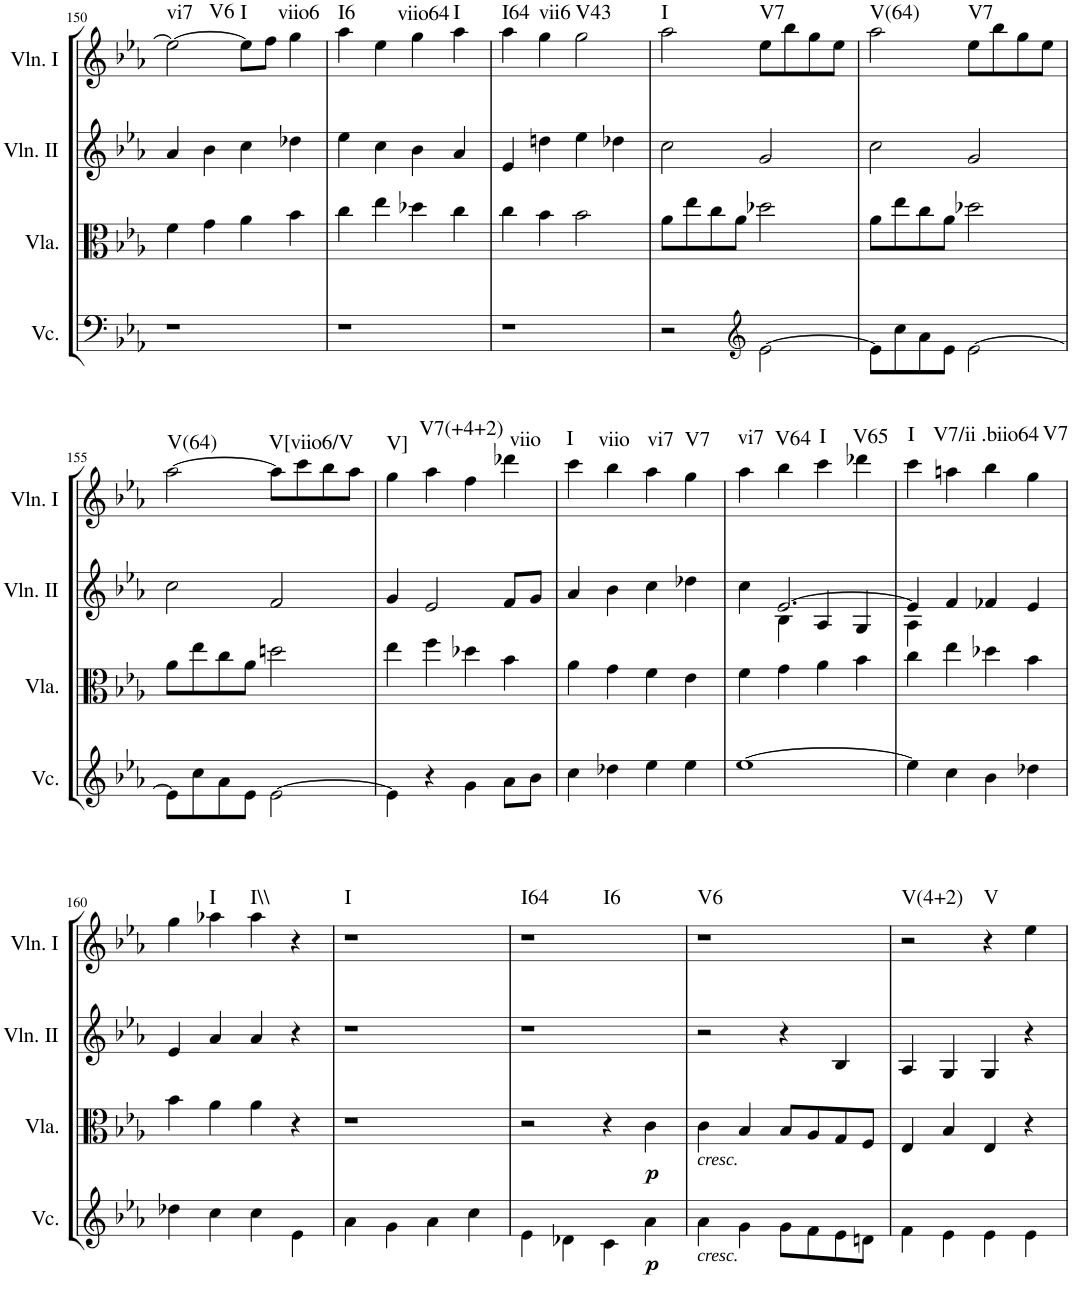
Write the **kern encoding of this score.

**kern	**dynam	**kern	**dynam	**kern	**kern	**harte
*part4	*part4	*part3	*part3	*part2	*part1	*part1
*staff4	*staff4	*staff3	*staff3	*staff2	*staff1	*
*I"Violoncello	*	*I"Viola	*	*I"Violin II	*I"Violin I	*
*I'Vc.	*	*I'Vla.	*	*I'Vln. II	*I'Vln. I	*
!!LO:PB:g=z
*clefF4	*	*clefC3	*	*clefG2	*clefG2	*
*k[b-e-a-]	*	*k[b-e-a-]	*	*k[b-e-a-]	*k[b-e-a-]	*
*M2/2	*	*M2/2	*	*M2/2	*M2/2	*
*met(c|)	*	*met(c|)	*	*met(c|)	*met(c|)	*
=150	=150	=150	=150	=150	=150	=150
!	!	!	!	!	!	!LO:H:kt=vi7
1r	.	4f\	.	4a-/	2ee-\_	N
.	.	4g\	.	4b-\	.	.
!	!	!	!	!	!	!LO:H:n=1:kt=V6
!	!	!	!	!	!	!LO:H:n=2:kt=I
.	.	4a-\	.	4cc\	8ee-\L]	N N
.	.	.	.	.	8ff\J	.
!	!	!	!	!	!	!LO:H:kt=viio6
.	.	4b-\	.	4dd-X\	4gg\	N
=151	=151	=151	=151	=151	=151	=151
!	!	!	!	!	!	!LO:H:kt=I6
1r	.	4cc\	.	4ee-\	4aa-\	N
.	.	4ee-\	.	4cc\	4ee-\	.
!	!	!	!	!	!	!LO:H:kt=viio64
.	.	4dd-X\	.	4b-\	4gg\	N
!	!	!	!	!	!	!LO:H:kt=I
.	.	4cc\	.	4a-/	4aa-\	N
=152	=152	=152	=152	=152	=152	=152
!	!	!	!	!	!	!LO:H:kt=I64
1r	.	4cc\	.	4e-/	4aa-\	N
!	!	!	!	!	!	!LO:H:kt=vii6
.	.	4b-\	.	4ddn\	4gg\	N
!	!	!	!	!	!	!LO:H:kt=V43
.	.	2b-\	.	4ee-\	2gg\	N
.	.	.	.	4dd-X\	.	.
=153	=153	=153	=153	=153	=153	=153
!	!	!	!	!	!	!LO:H:kt=I
2r	.	8a-\L	.	2cc\	2aa-\	N
.	.	8ee-\	.	.	.	.
.	.	8cc\	.	.	.	.
.	.	8a-\J	.	.	.	.
*clefG2	*	*	*	*	*	*
!	!	!	!	!	!	!LO:H:kt=V7
[2e-\	.	2dd-X\	.	2g/	8ee-\L	N
.	.	.	.	.	8bb-\	.
.	.	.	.	.	8gg\	.
.	.	.	.	.	8ee-\J	.
=154	=154	=154	=154	=154	=154	=154
!	!	!	!	!	!	!LO:H:kt=V(64)
8e-\L]	.	8a-\L	.	2cc\	2aa-\	N
8cc\	.	8ee-\	.	.	.	.
8a-\	.	8cc\	.	.	.	.
8e-\J	.	8a-\J	.	.	.	.
!	!	!	!	!	!	!LO:H:kt=V7
[2e-\	.	2dd-X\	.	2g/	8ee-\L	N
.	.	.	.	.	8bb-\	.
.	.	.	.	.	8gg\	.
.	.	.	.	.	8ee-\J	.
!!LO:LB:g=z
=155	=155	=155	=155	=155	=155	=155
!	!	!	!	!	!	!LO:H:kt=V(64)
8e-\L]	.	8a-\L	.	2cc\	[2aa-\	N
8cc\	.	8ee-\	.	.	.	.
8a-\	.	8cc\	.	.	.	.
8e-\J	.	8a-\J	.	.	.	.
!	!	!	!	!	!	!LO:H:kt=V[viio6/V
[2e-\	.	2ddn\	.	2f/	8aa-\L]	N
.	.	.	.	.	8ccc\	.
.	.	.	.	.	8bb-\	.
.	.	.	.	.	8aa-\J	.
=156	=156	=156	=156	=156	=156	=156
!	!	!	!	!	!	!LO:H:kt=V]
4e-\]	.	4ee-\	.	4g/	4gg\	N
!	!	!	!	!	!	!LO:H:kt=V7(+4+2)
4r	.	4ff\	.	2e-/	4aa-\	N
4g\	.	4dd-X\	.	.	4ff\	.
!	!	!	!	!	!	!LO:H:kt=viio
8a-\L	.	4b-\	.	8f/L	4ddd-X\	N
8b-\J	.	.	.	8g/J	.	.
=157	=157	=157	=157	=157	=157	=157
!	!	!	!	!	!	!LO:H:kt=I
4cc\	.	4a-\	.	4a-/	4ccc\	N
!	!	!	!	!	!	!LO:H:kt=viio
4dd-X\	.	4g\	.	4b-\	4bb-\	N
!	!	!	!	!	!	!LO:H:kt=vi7
4ee-\	.	4f\	.	4cc\	4aa-\	N
!	!	!	!	!	!	!LO:H:kt=V7
4ee-\	.	4e-\	.	4dd-X\	4gg\	N
=158	=158	=158	=158	=158	=158	=158
*	*	*	*	*^	*	*
!	!	!	!	!	!	!	!LO:H:kt=vi7
[1ee-	.	4f\	.	4cc\	4ryy	4aa-\	N
!	!	!	!	!	!	!	!LO:H:kt=V64
.	.	4g\	.	[2.e-/	4B-\	4bb-\	N
!	!	!	!	!	!	!	!LO:H:kt=I
.	.	4a-\	.	.	4A-/	4ccc\	N
!	!	!	!	!	!	!	!LO:H:kt=V65
.	.	4b-\	.	.	4G/	4ddd-X\	N
=159	=159	=159	=159	=159	=159	=159	=159
!	!	!	!	!	!	!	!LO:H:kt=I
4ee-\]	.	4cc\	.	4e-/]	4A-\	4ccc\	N
!	!	!	!	!	!	!	!LO:H:kt=V7/ii
4cc\	.	4ee-\	.	4f/	2.ryy	4aan\	N
!	!	!	!	!	!	!	!LO:H:kt=.biio64
4b-\	.	4dd-X\	.	4f-X/	.	4bb-\	N
!	!	!	!	!	!	!	!LO:H:kt=V7
4dd-X\	.	4b-\	.	4e-/	.	4gg\	N
*	*	*	*	*v	*v	*	*
!!LO:LB:g=z
=160	=160	=160	=160	=160	=160	=160
4dd-X\	.	4b-\	.	4e-/	4gg\	.
!	!	!	!	!	!	!LO:H:kt=I
4cc\	.	4a-\	.	4a-/	4aa-X\	N
!	!	!	!	!	!	!LO:H:kt=I\\
4cc\	.	4a-\	.	4a-/	4aa-\	N
4e-\	.	4r	.	4r	4r	.
=161	=161	=161	=161	=161	=161	=161
!	!	!	!	!	!	!LO:H:kt=I
4a-\	.	1r	.	1r	1r	N
4g\	.	.	.	.	.	.
4a-\	.	.	.	.	.	.
4cc\	.	.	.	.	.	.
=162	=162	=162	=162	=162	=162	=162
!	!	!	!	!	!	!LO:H:n=1:kt=I64
!	!	!	!	!	!	!LO:H:n=2:kt=I6
4e-\	.	2r	.	1r	1r	N N
4d-X\	.	.	.	.	.	.
4c\	.	4r	.	.	.	.
!	!LO:DY:b	!	!LO:DY:b	!	!	!
4a-\	p	4c\	p	.	.	.
=163	=163	=163	=163	=163	=163	=163
!	!	!LO:TX:b:i:t=cresc.	!	!	!	!
!LO:TX:b:i:t=cresc.	!	!	!	!	!	!LO:H:kt=V6
4a-\	.	4c\	.	2r	1r	N
4g\	.	4B-/	.	.	.	.
8g\L	.	8B-/L	.	4r	.	.
8f\	.	8A-/	.	.	.	.
8e-\	.	8G/	.	4B-/	.	.
8dn\J	.	8F/J	.	.	.	.
=164	=164	=164	=164	=164	=164	=164
!	!	!	!	!	!	!LO:H:kt=V(4+2)
4f\	.	4E-/	.	4A-/	2r	N
4e-\	.	4B-/	.	4G/	.	.
!	!	!	!	!	!	!LO:H:kt=V
4e-\	.	4E-/	.	4G/	4r	N
4e-\	.	4r	.	4r	4ee-\	.
=	=	=	=	=	=	=
*-	*-	*-	*-	*-	*-	*-
